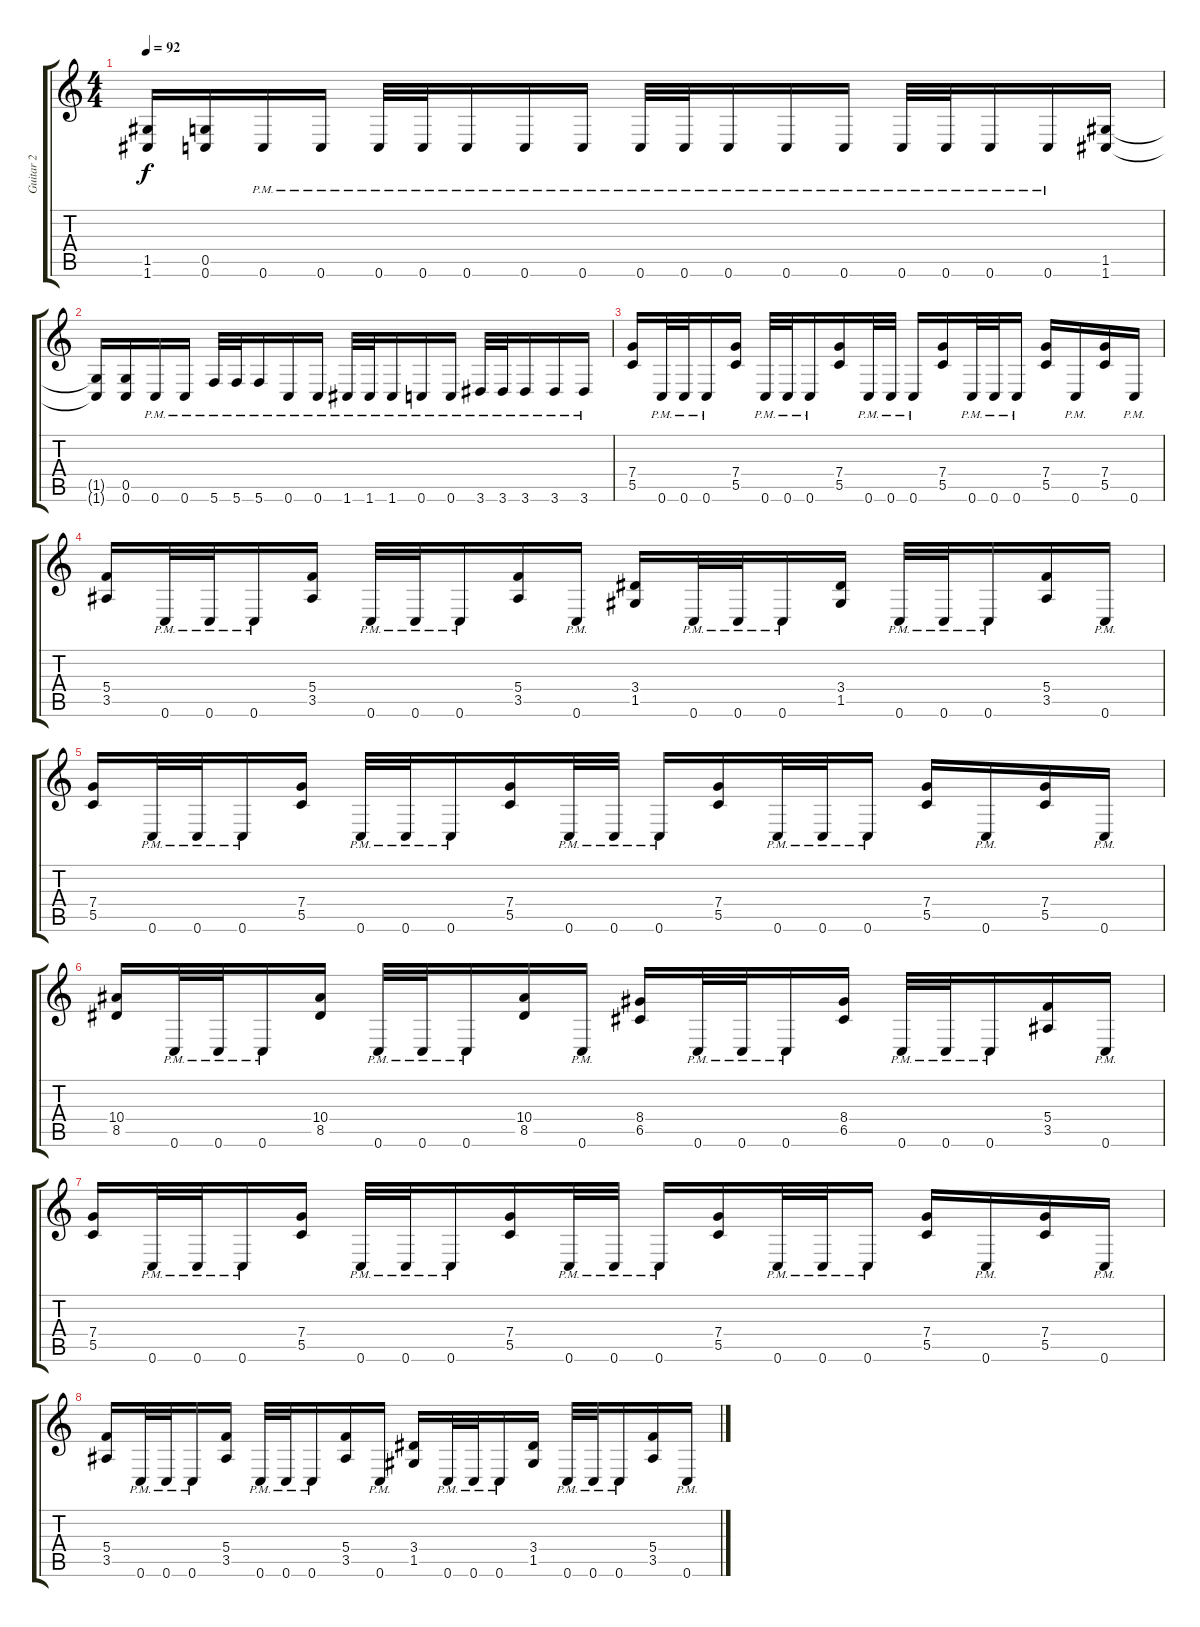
\track ("Guitar 2" "Guitar 2") {instrument distortionguitar}
\staff {score tabs}
\tuning (D4 A3 F3 C3 G2 C2) {hide}
\ts (4 4)
\tempo 92
\clef g2
\ks c
(1.5{t} 1.6{t}).16{dy f} (0.5 0.6).16 0.6{pm}.16 0.6{pm}.16 0.6{pm}.32 0.6{pm}.32 0.6{pm}.16 0.6{pm}.16 0.6{pm}.16 0.6{pm}.32 0.6{pm}.32 0.6{pm}.16 0.6{pm}.16 0.6{pm}.16 0.6{pm}.32 0.6{pm}.32 0.6{pm}.16 0.6{pm}.16 (1.5 1.6).16 |
(1.5{t} 1.6{t}).16 (0.5 0.6).16 0.6{pm}.16 0.6{pm}.16 5.6{pm}.32 5.6{pm}.32 5.6{pm}.16 0.6{pm}.16 0.6{pm}.16 1.6{pm}.32 1.6{pm}.32 1.6{pm}.16 0.6{pm}.16 0.6{pm}.16 3.6{pm}.32 3.6{pm}.32 3.6{pm}.16 3.6{pm}.16 3.6{pm}.16 |
(7.4 5.5).16 0.6{pm}.32 0.6{pm}.32 0.6{pm}.16 (7.4 5.5).16 0.6{pm}.32 0.6{pm}.32 0.6{pm}.16 (7.4 5.5).16 0.6{pm}.32 0.6{pm}.32 0.6{pm}.16 (7.4 5.5).16 0.6{pm}.32 0.6{pm}.32 0.6{pm}.16 (7.4 5.5).16 0.6{pm}.16 (7.4 5.5).16 0.6{pm}.16 |
(5.4 3.5).16 0.6{pm}.32 0.6{pm}.32 0.6{pm}.16 (5.4 3.5).16 0.6{pm}.32 0.6{pm}.32 0.6{pm}.16 (5.4 3.5).16 0.6{pm}.16 (3.4 1.5).16 0.6{pm}.32 0.6{pm}.32 0.6{pm}.16 (3.4 1.5).16 0.6{pm}.32 0.6{pm}.32 0.6{pm}.16 (5.4 3.5).16 0.6{pm}.16 |
(7.4 5.5).16 0.6{pm}.32 0.6{pm}.32 0.6{pm}.16 (7.4 5.5).16 0.6{pm}.32 0.6{pm}.32 0.6{pm}.16 (7.4 5.5).16 0.6{pm}.32 0.6{pm}.32 0.6{pm}.16 (7.4 5.5).16 0.6{pm}.32 0.6{pm}.32 0.6{pm}.16 (7.4 5.5).16 0.6{pm}.16 (7.4 5.5).16 0.6{pm}.16 |
(10.4 8.5).16 0.6{pm}.32 0.6{pm}.32 0.6{pm}.16 (10.4 8.5).16 0.6{pm}.32 0.6{pm}.32 0.6{pm}.16 (10.4 8.5).16 0.6{pm}.16 (8.4 6.5).16 0.6{pm}.32 0.6{pm}.32 0.6{pm}.16 (8.4 6.5).16 0.6{pm}.32 0.6{pm}.32 0.6{pm}.16 (5.4 3.5).16 0.6{pm}.16 |
(7.4 5.5).16 0.6{pm}.32 0.6{pm}.32 0.6{pm}.16 (7.4 5.5).16 0.6{pm}.32 0.6{pm}.32 0.6{pm}.16 (7.4 5.5).16 0.6{pm}.32 0.6{pm}.32 0.6{pm}.16 (7.4 5.5).16 0.6{pm}.32 0.6{pm}.32 0.6{pm}.16 (7.4 5.5).16 0.6{pm}.16 (7.4 5.5).16 0.6{pm}.16 |
(5.4 3.5).16 0.6{pm}.32 0.6{pm}.32 0.6{pm}.16 (5.4 3.5).16 0.6{pm}.32 0.6{pm}.32 0.6{pm}.16 (5.4 3.5).16 0.6{pm}.16 (3.4 1.5).16 0.6{pm}.32 0.6{pm}.32 0.6{pm}.16 (3.4 1.5).16 0.6{pm}.32 0.6{pm}.32 0.6{pm}.16 (5.4 3.5).16 0.6{pm}.16
